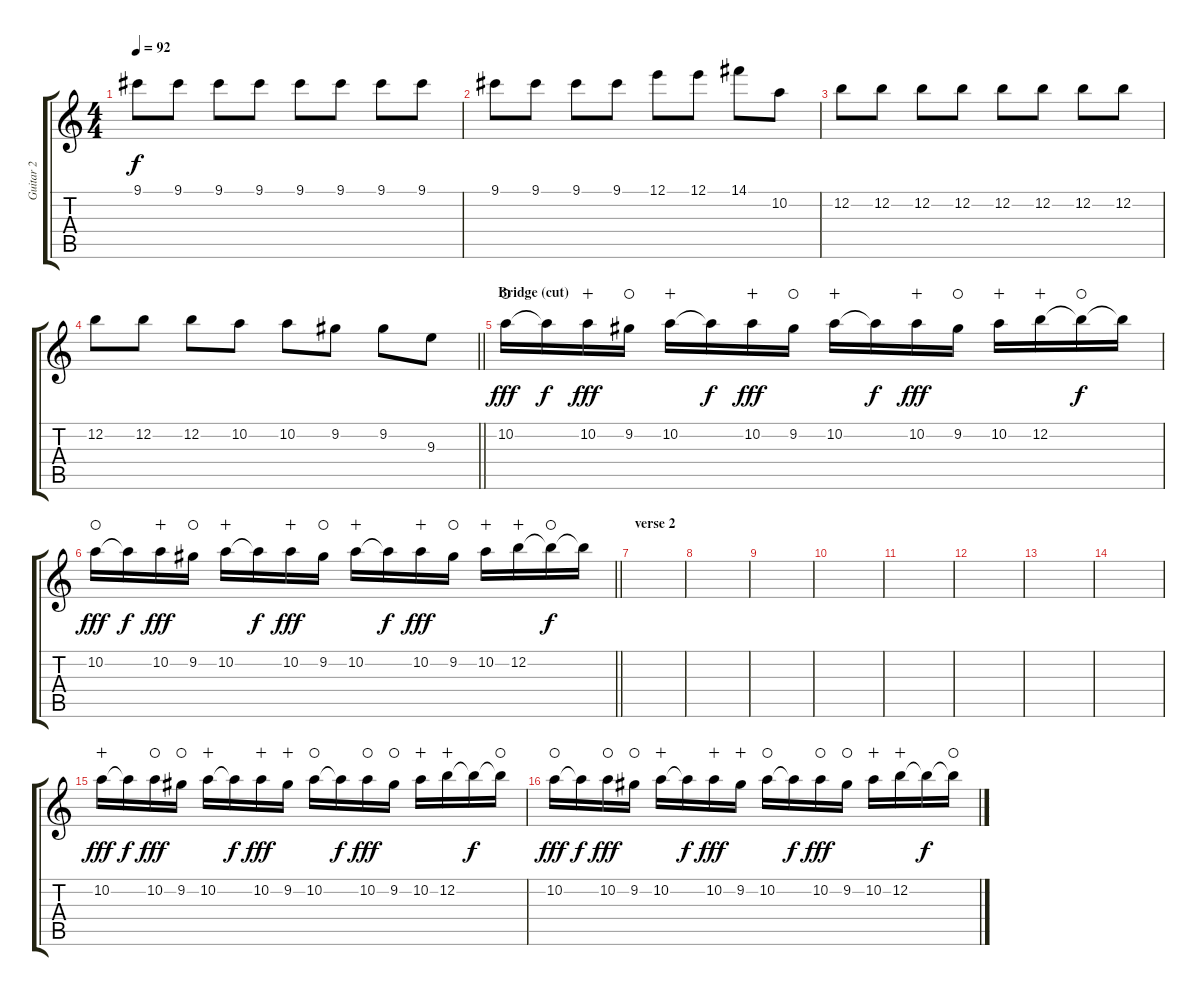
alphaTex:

\track ("Guitar 2" "Guitar 2") {instrument distortionguitar}
\staff {score tabs}
\tuning (E4 B3 G3 D3 A2 E2) {hide}
\ts (4 4)
\tempo 92
\clef g2
\ks c
9.1.8{dy f} 9.1.8 9.1.8 9.1.8 9.1.8 9.1.8 9.1.8 9.1.8 |
9.1.8 9.1.8 9.1.8 9.1.8 12.1.8 12.1.8 14.1.8 10.2.8 |
12.2.8 12.2.8 12.2.8 12.2.8 12.2.8 12.2.8 12.2.8 12.2.8 |
\barLineRight lightlight
12.2.8 12.2.8 12.2.8 10.2.8 10.2.8 9.2.8 9.2.8 9.3.8 |
\section ("" "Bridge (cut)")
10.2.16{dy fff volume 4 balance 14 instrument distortionguitar waho} 10.2{t}.16{dy f} 10.2.16{dy fff wahc} 9.2.16{waho} 10.2.16{wahc} 10.2{t}.16{dy f} 10.2.16{dy fff wahc} 9.2.16{waho} 10.2.16{wahc} 10.2{t}.16{dy f} 10.2.16{dy fff wahc} 9.2.16{waho} 10.2.16{wahc} 12.2.16{wahc} 12.2{t}.16{dy f waho} 12.2{t}.16 |
\barLineRight lightlight
10.2.16{dy fff waho} 10.2{t}.16{dy f} 10.2.16{dy fff wahc} 9.2.16{waho} 10.2.16{wahc} 10.2{t}.16{dy f} 10.2.16{dy fff wahc} 9.2.16{waho} 10.2.16{wahc} 10.2{t}.16{dy f} 10.2.16{dy fff wahc} 9.2.16{waho} 10.2.16{wahc} 12.2.16{wahc} 12.2{t}.16{dy f waho} 12.2{t}.16 |
\section ("" "verse 2")
|
|
|
|
|
|
|
|
10.2.16{dy fff volume 4 balance 14 instrument distortionguitar wahc} 10.2{t}.16{dy f} 10.2.16{dy fff waho} 9.2.16{waho} 10.2.16{wahc} 10.2{t}.16{dy f} 10.2.16{dy fff wahc} 9.2.16{wahc} 10.2.16{waho} 10.2{t}.16{dy f} 10.2.16{dy fff waho} 9.2.16{waho} 10.2.16{wahc} 12.2.16{wahc} 12.2{t}.16{dy f} 12.2{t}.16{waho} |
10.2.16{dy fff waho} 10.2{t}.16{dy f} 10.2.16{dy fff waho} 9.2.16{waho} 10.2.16{wahc} 10.2{t}.16{dy f} 10.2.16{dy fff wahc} 9.2.16{wahc} 10.2.16{waho} 10.2{t}.16{dy f} 10.2.16{dy fff waho} 9.2.16{waho} 10.2.16{wahc} 12.2.16{wahc} 12.2{t}.16{dy f} 12.2{t}.16{waho}
